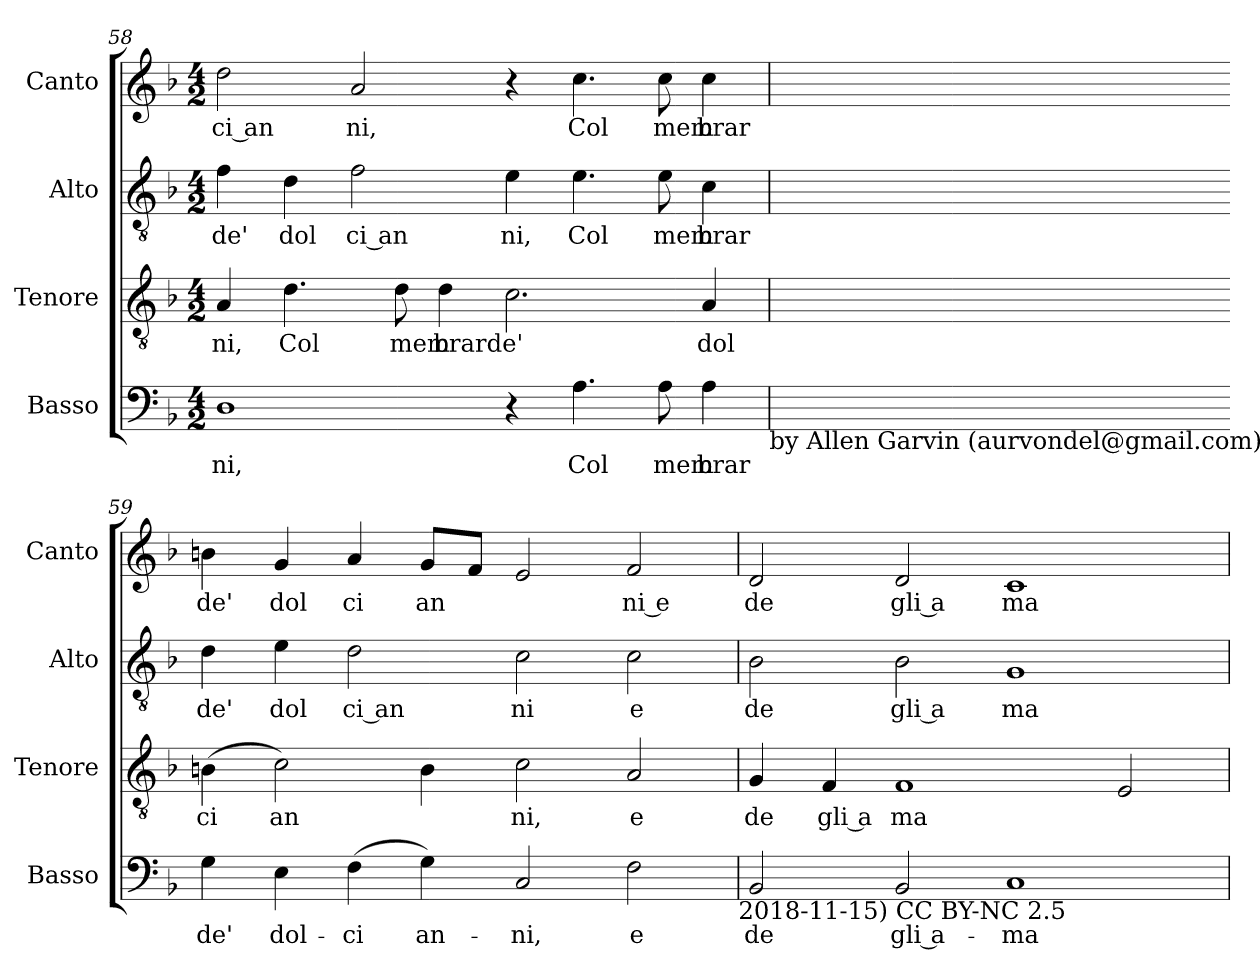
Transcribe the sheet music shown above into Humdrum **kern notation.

**kern	**text	**kern	**text	**kern	**text	**kern	**text
*part4	*part4	*part3	*part3	*part2	*part2	*part1	*part1
*staff4	*staff4	*staff3	*staff3	*staff2	*staff2	*staff1	*staff1
*I"Basso	*	*I"Tenore	*	*I"Alto	*	*I"Canto	*
*I'Basso	*	*I'Tenore	*	*I'Alto	*	*I'Canto	*
*clefF4	*	*clefGv2	*	*clefGv2	*	*clefG2	*
*ITrd-3c-5	*	*	*	*ITrd-3c-5	*	*ITrd-3c-5	*
*k[b-e-]	*	*k[b-]	*	*k[b-e-]	*	*k[b-e-]	*
*B-:	*	*F:	*	*B-:	*	*B-:	*
*M4/2	*	*M4/2	*	*M4/2	*	*M4/2	*
=58	=58	=58	=58	=58	=58	=58	=58
!	!LO:LY:b:cj	!	!LO:LY:b:cj	!	!LO:LY:b:cj	!	!LO:LY:b:rj
1G	-ni,	4A/	ni,	4b-\	de'	2gg\	ci an
!	!	!	!LO:LY:b:cj	!	!LO:LY:b:cj	!	!
.	.	4.d\	Col	4g\	dol	.	.
!	!	!	!	!	!LO:LY:b:rj	!	!LO:LY:b:cj
.	.	.	.	(<2b-\	ci an	2dd/	ni,
!	!	!	!LO:LY:b:cj	!	!	!	!
.	.	8d\)	mem	.	.	.	.
!	!	!	!LO:LY:b:cj	!	!	!	!
.	.	4d\	brarde'	.	.	.	.
!	!	!	!	!	!LO:LY:b:cj	!	!
4r	.	2.c\	.	4a\	ni,	4r	.
!	!LO:LY:b:cj	!	!	!	!LO:LY:b:cj	!	!LO:LY:b:cj
4.d\	Col	.	.	4.a\	Col	4.ff\	Col
!	!LO:LY:b:cj	!	!	!	!LO:LY:b:cj	!	!LO:LY:b:cj
8d\	mem-	.	.	8a\	mem	8ff\	mem
!	!LO:LY:b:cj	!	!LO:LY:b:cj	!	!LO:LY:b:cj	!	!LO:LY:b:cj
4d\	-brar	4A/	dol	4f\	brar	4ff\	brar
!LO:TX:b:t=by Allen Garvin (aurvondel@gmail.com) (ver.	!	!	!	!	!	!	!
=59	=59	=59	=59	=59	=59	=59	=59
!	!LO:LY:b:cj	!	!LO:LY:b:cj	!	!LO:LY:b:cj	!	!LO:LY:b:cj
4c\	de'	(<4Bn\	ci	4g\	de'	4een\	de'
!	!LO:LY:b:cj	!	!LO:LY:b:cj	!	!LO:LY:b:cj	!	!LO:LY:b:cj
4A\	dol-	2c\)	an	4a\	dol	4cc/	dol
!	!LO:LY:b:cj	!	!	!	!LO:LY:b:rj	!	!LO:LY:b:cj
(<4B-\	-ci	.	.	2g\	ci an	4dd/	ci
!	!LO:LY:b:cj	!	!	!	!	!	!LO:LY:b:cj
4c\)	an-	4B\	.	.	.	8cc/L	an
.	.	.	.	.	.	8b-/J	.
!	!LO:LY:b:cj	!	!LO:LY:b:cj	!	!LO:LY:b:cj	!	!
2F/	-ni,	2c\	ni,	2f\	ni	2a/	.
!	!LO:LY:b:cj	!	!LO:LY:b:cj	!	!LO:LY:b:cj	!	!LO:LY:b:rj
2B-\	e	2A/	e	2f\	e	2b-/	ni e
!LO:TX:b:t=2018-11-15) CC BY-NC 2.5	!	!	!	!	!	!	!
=60	=60	=60	=60	=60	=60	=60	=60
!	!LO:LY:b:cj	!	!LO:LY:b:cj	!	!LO:LY:b:cj	!	!LO:LY:b:cj
2E-/	de	4G/	de	2e-\	de	2g/	de
!	!	!	!LO:LY:b:rj	!	!	!	!
.	.	(<4F/	gli a	.	.	.	.
!	!LO:LY:b:rj	!	!LO:LY:b:cj	!	!LO:LY:b:rj	!	!LO:LY:b:rj
2E-/)	gli a-	1F	ma	2e-\	gli a	2g/	gli a
!	!LO:LY:b:cj	!	!	!	!LO:LY:b:cj	!	!LO:LY:b:cj
1F	-ma-	.	.	1c	ma	1f	ma
.	.	2E/	.	.	.	.	.
=	=	=	=	=	=	=	=
*-	*-	*-	*-	*-	*-	*-	*-
